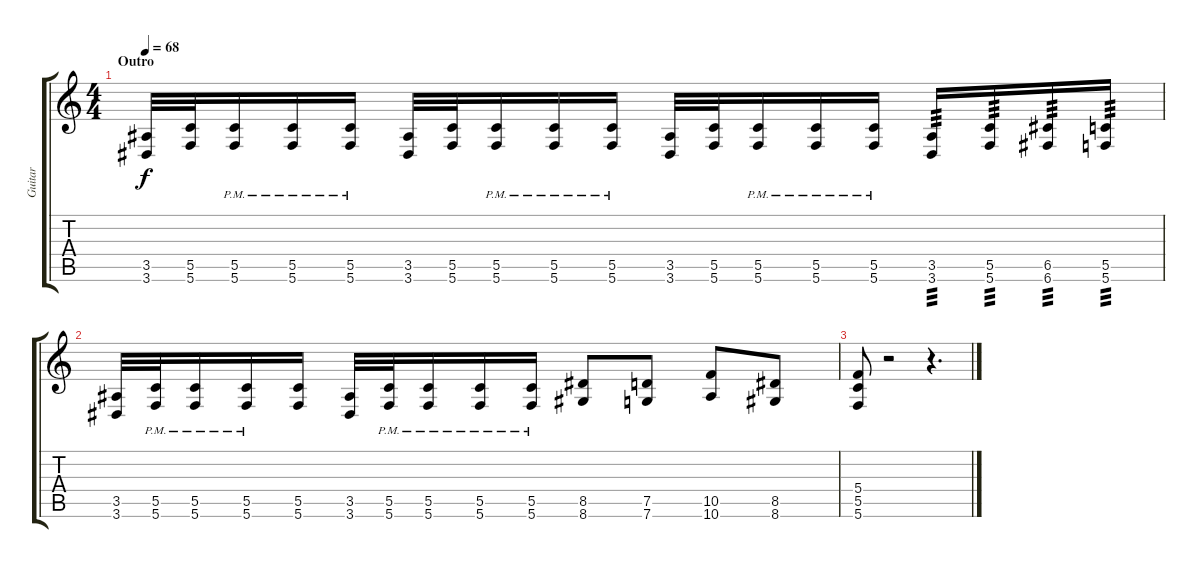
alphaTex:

\track ("Guitar" "Guitar") {instrument distortionguitar}
\staff {score tabs}
\tuning (D4 A3 F3 C3 G2 C2) {hide}
\ts (4 4)
\section ("" "Outro")
\tempo 68
\clef g2
\ks c
(3.5 3.6).32{dy f beam merge} (5.5 5.6).32 (5.5{pm} 5.6{pm}).16 (5.5{pm} 5.6{pm}).16 (5.5{pm} 5.6{pm}).16 (3.5 3.6).32 (5.5 5.6).32 (5.5{pm} 5.6{pm}).16 (5.5{pm} 5.6{pm}).16{beam merge} (5.5{pm} 5.6{pm}).16 (3.5 3.6).32 (5.5 5.6).32 (5.5{pm} 5.6{pm}).16 (5.5{pm} 5.6{pm}).16{beam merge} (5.5{pm} 5.6{pm}).16 (3.5 3.6).16{tp 3} (5.5 5.6).16{tp 3} (6.5 6.6).16{tp 3} (5.5 5.6).16{tp 3} |
(3.5 3.6).32{beam merge} (5.5{pm} 5.6{pm}).32 (5.5{pm} 5.6{pm}).16 (5.5{pm} 5.6{pm}).16 (5.5 5.6).16 (3.5 3.6).32 (5.5{pm} 5.6{pm}).32 (5.5{pm} 5.6{pm}).16 (5.5{pm} 5.6{pm}).16{beam merge} (5.5{pm} 5.6{pm}).16 (8.5 8.6).8 (7.5 7.6).8 (10.5 10.6).8 (8.5 8.6).8 |
(5.4 5.5 5.6).8 r.2 r.4{d}
